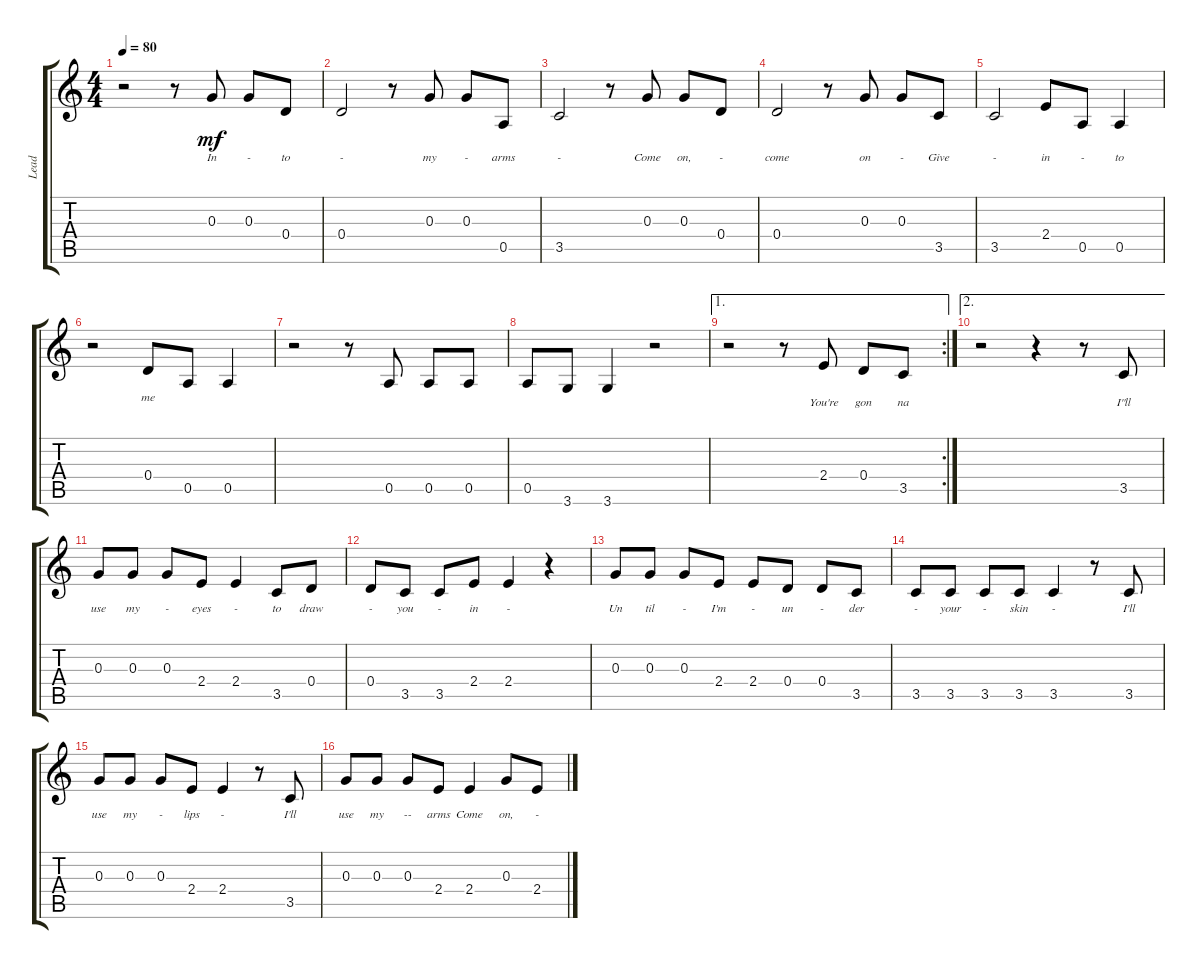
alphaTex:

\track ("Lead" "Lead") {instrument electricguitarclean}
\staff {score tabs}
\tuning (E4 B3 G3 D3 A2 E2) {hide}
\ts (4 4)
\tempo 80
\clef g2
\ks c
r.2{dy mf} r.8 0.3.8{lyrics (0 "In") lyrics (1 "") lyrics (2 "") lyrics (3 "") lyrics (4 "")} 0.3.8{lyrics (0 "-") lyrics (1 "") lyrics (2 "") lyrics (3 "") lyrics (4 "")} 0.4.8{lyrics (0 "to") lyrics (1 "") lyrics (2 "") lyrics (3 "") lyrics (4 "")} |
0.4.2{lyrics (0 "-") lyrics (1 "") lyrics (2 "") lyrics (3 "") lyrics (4 "")} r.8 0.3.8{lyrics (0 "my") lyrics (1 "") lyrics (2 "") lyrics (3 "") lyrics (4 "")} 0.3.8{lyrics (0 "-") lyrics (1 "") lyrics (2 "") lyrics (3 "") lyrics (4 "")} 0.5.8{lyrics (0 "arms") lyrics (1 "") lyrics (2 "") lyrics (3 "") lyrics (4 "")} |
3.5.2{lyrics (0 "-") lyrics (1 "") lyrics (2 "") lyrics (3 "") lyrics (4 "")} r.8 0.3.8{lyrics (0 "Come") lyrics (1 "") lyrics (2 "") lyrics (3 "") lyrics (4 "")} 0.3.8{lyrics (0 "on,") lyrics (1 "") lyrics (2 "") lyrics (3 "") lyrics (4 "")} 0.4.8{lyrics (0 "-") lyrics (1 "") lyrics (2 "") lyrics (3 "") lyrics (4 "")} |
0.4.2{lyrics (0 "come") lyrics (1 "") lyrics (2 "") lyrics (3 "") lyrics (4 "")} r.8 0.3.8{lyrics (0 "on") lyrics (1 "") lyrics (2 "") lyrics (3 "") lyrics (4 "")} 0.3.8{lyrics (0 "-") lyrics (1 "") lyrics (2 "") lyrics (3 "") lyrics (4 "")} 3.5.8{lyrics (0 "Give") lyrics (1 "") lyrics (2 "") lyrics (3 "") lyrics (4 "")} |
3.5.2{lyrics (0 "-") lyrics (1 "") lyrics (2 "") lyrics (3 "") lyrics (4 "")} 2.4.8{lyrics (0 "in") lyrics (1 "") lyrics (2 "") lyrics (3 "") lyrics (4 "")} 0.5.8{lyrics (0 "-") lyrics (1 "") lyrics (2 "") lyrics (3 "") lyrics (4 "")} 0.5.4{lyrics (0 "to") lyrics (1 "") lyrics (2 "") lyrics (3 "") lyrics (4 "")} |
r.2 0.4.8{lyrics (0 "me") lyrics (1 "") lyrics (2 "") lyrics (3 "") lyrics (4 "")} 0.5.8 0.5.4 |
r.2 r.8 0.5.8 0.5.8 0.5.8 |
0.5.8 3.6.8 3.6.4 r.2 |
\ae 1
\rc 2
r.2 r.8 2.4.8{lyrics (0 "") lyrics (1 "You're") lyrics (2 "") lyrics (3 "") lyrics (4 "")} 0.4.8{lyrics (0 "") lyrics (1 "gon") lyrics (2 "") lyrics (3 "") lyrics (4 "")} 3.5.8{lyrics (0 "") lyrics (1 "na") lyrics (2 "") lyrics (3 "") lyrics (4 "")} |
\ae 2
r.2 r.4 r.8 3.5.8{lyrics (0 "") lyrics (1 "I\"ll") lyrics (2 "") lyrics (3 "") lyrics (4 "")} |
0.3.8{lyrics (0 "") lyrics (1 "use") lyrics (2 "") lyrics (3 "") lyrics (4 "")} 0.3.8{lyrics (0 "") lyrics (1 "my") lyrics (2 "") lyrics (3 "") lyrics (4 "")} 0.3.8{lyrics (0 "") lyrics (1 "-") lyrics (2 "") lyrics (3 "") lyrics (4 "")} 2.4.8{lyrics (0 "") lyrics (1 "eyes") lyrics (2 "") lyrics (3 "") lyrics (4 "")} 2.4.4{lyrics (0 "") lyrics (1 "-") lyrics (2 "") lyrics (3 "") lyrics (4 "")} 3.5.8{lyrics (0 "") lyrics (1 "to") lyrics (2 "") lyrics (3 "") lyrics (4 "")} 0.4.8{lyrics (0 "") lyrics (1 "draw") lyrics (2 "") lyrics (3 "") lyrics (4 "")} |
0.4.8{lyrics (0 "") lyrics (1 "-") lyrics (2 "") lyrics (3 "") lyrics (4 "")} 3.5.8{lyrics (0 "") lyrics (1 "you") lyrics (2 "") lyrics (3 "") lyrics (4 "")} 3.5.8{lyrics (0 "") lyrics (1 "-") lyrics (2 "") lyrics (3 "") lyrics (4 "")} 2.4.8{lyrics (0 "") lyrics (1 "in") lyrics (2 "") lyrics (3 "") lyrics (4 "")} 2.4.4{lyrics (0 "") lyrics (1 "-") lyrics (2 "") lyrics (3 "") lyrics (4 "")} r.4 |
0.3.8{lyrics (0 "") lyrics (1 "Un") lyrics (2 "") lyrics (3 "") lyrics (4 "")} 0.3.8{lyrics (0 "") lyrics (1 "til") lyrics (2 "") lyrics (3 "") lyrics (4 "")} 0.3.8{lyrics (0 "") lyrics (1 "-") lyrics (2 "") lyrics (3 "") lyrics (4 "")} 2.4.8{lyrics (0 "") lyrics (1 "I'm") lyrics (2 "") lyrics (3 "") lyrics (4 "")} 2.4.8{lyrics (0 "") lyrics (1 "-") lyrics (2 "") lyrics (3 "") lyrics (4 "")} 0.4.8{lyrics (0 "") lyrics (1 "un") lyrics (2 "") lyrics (3 "") lyrics (4 "")} 0.4.8{lyrics (0 "") lyrics (1 "-") lyrics (2 "") lyrics (3 "") lyrics (4 "")} 3.5.8{lyrics (0 "") lyrics (1 "der") lyrics (2 "") lyrics (3 "") lyrics (4 "")} |
3.5.8{lyrics (0 "") lyrics (1 "-") lyrics (2 "") lyrics (3 "") lyrics (4 "")} 3.5.8{lyrics (0 "") lyrics (1 "your") lyrics (2 "") lyrics (3 "") lyrics (4 "")} 3.5.8{lyrics (0 "") lyrics (1 "-") lyrics (2 "") lyrics (3 "") lyrics (4 "")} 3.5.8{lyrics (0 "") lyrics (1 "skin") lyrics (2 "") lyrics (3 "") lyrics (4 "")} 3.5.4{lyrics (0 "") lyrics (1 "-") lyrics (2 "") lyrics (3 "") lyrics (4 "")} r.8 3.5.8{lyrics (0 "") lyrics (1 "I'll") lyrics (2 "") lyrics (3 "") lyrics (4 "")} |
0.3.8{lyrics (0 "") lyrics (1 "use") lyrics (2 "") lyrics (3 "") lyrics (4 "")} 0.3.8{lyrics (0 "") lyrics (1 "my") lyrics (2 "") lyrics (3 "") lyrics (4 "")} 0.3.8{lyrics (0 "") lyrics (1 "-") lyrics (2 "") lyrics (3 "") lyrics (4 "")} 2.4.8{lyrics (0 "") lyrics (1 "lips") lyrics (2 "") lyrics (3 "") lyrics (4 "")} 2.4.4{lyrics (0 "") lyrics (1 "-") lyrics (2 "") lyrics (3 "") lyrics (4 "")} r.8 3.5.8{lyrics (0 "") lyrics (1 "I'll") lyrics (2 "") lyrics (3 "") lyrics (4 "")} |
0.3.8{lyrics (0 "") lyrics (1 "use") lyrics (2 "") lyrics (3 "") lyrics (4 "")} 0.3.8{lyrics (0 "") lyrics (1 "my") lyrics (2 "") lyrics (3 "") lyrics (4 "")} 0.3.8{lyrics (0 "") lyrics (1 "--") lyrics (2 "") lyrics (3 "") lyrics (4 "")} 2.4.8{lyrics (0 "") lyrics (1 "arms") lyrics (2 "") lyrics (3 "") lyrics (4 "")} 2.4.4{lyrics (0 "") lyrics (1 "Come") lyrics (2 "") lyrics (3 "") lyrics (4 "")} 0.3.8{lyrics (0 "") lyrics (1 "on,") lyrics (2 "") lyrics (3 "") lyrics (4 "")} 2.4.8{lyrics (0 "") lyrics (1 "-") lyrics (2 "") lyrics (3 "") lyrics (4 "")}
